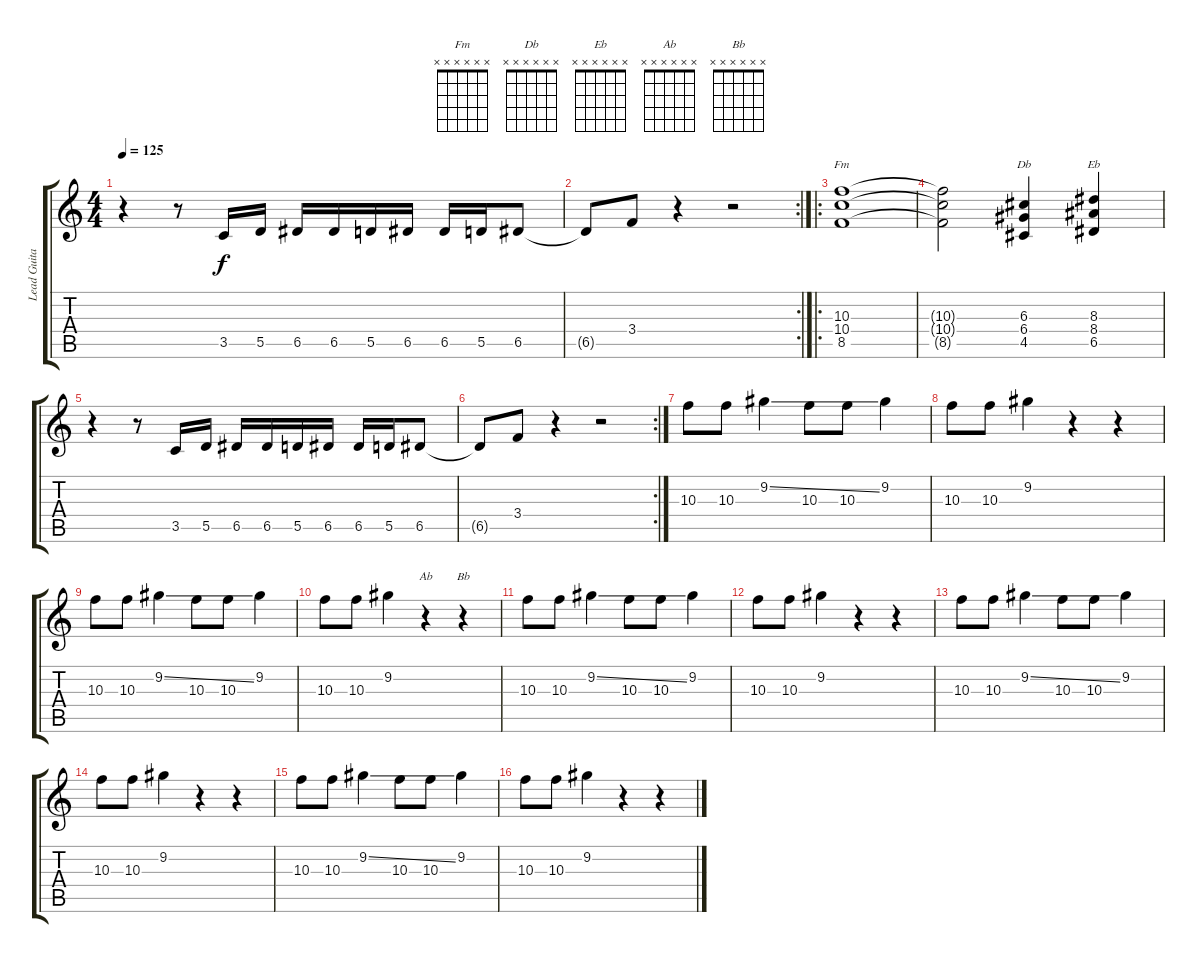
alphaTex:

\track ("Lead Guitar" "Lead Guita") {instrument distortionguitar}
\staff {score tabs}
\tuning (E4 B3 G3 D3 A2 E2) {hide}
\chord ("Fm" x x x x x x)
\chord ("Db" x x x x x x)
\chord ("Eb" x x x x x x)
\chord ("Ab" x x x x x x)
\chord ("Bb" x x x x x x)
\ts (4 4)
\tempo 125
\clef g2
\ks c
r.4{dy f} r.8 3.5.16 5.5.16 6.5.16 6.5.16 5.5.16 6.5.16 6.5.16 5.5.16 6.5.8 |
\rc 2
6.5{t}.8 3.4.8 r.4 r.2 |
\ro
(10.3 10.4 8.5).1{ch "Fm"} |
(10.3{t} 10.4{t} 8.5{t}).2 (6.3 6.4 4.5).4{ch "Db"} (8.3 8.4 6.5).4{ch "Eb"} |
r.4 r.8 3.5.16 5.5.16 6.5.16 6.5.16 5.5.16 6.5.16 6.5.16 5.5.16 6.5.8 |
\rc 2
6.5{t}.8 3.4.8 r.4 r.2 |
10.3.8 10.3.8 9.2{ss}.4 10.3.8 10.3.8 9.2.4 |
10.3.8 10.3.8 9.2.4 r.4 r.4 |
10.3.8 10.3.8 9.2{ss}.4 10.3.8 10.3.8 9.2.4 |
10.3.8 10.3.8 9.2.4 r.4{ch "Ab"} r.4{ch "Bb"} |
10.3.8 10.3.8 9.2{ss}.4 10.3.8 10.3.8 9.2.4 |
10.3.8 10.3.8 9.2.4 r.4 r.4 |
10.3.8 10.3.8 9.2{ss}.4 10.3.8 10.3.8 9.2.4 |
10.3.8 10.3.8 9.2.4 r.4 r.4 |
10.3.8 10.3.8 9.2{ss}.4 10.3.8 10.3.8 9.2.4 |
10.3.8 10.3.8 9.2.4 r.4 r.4
